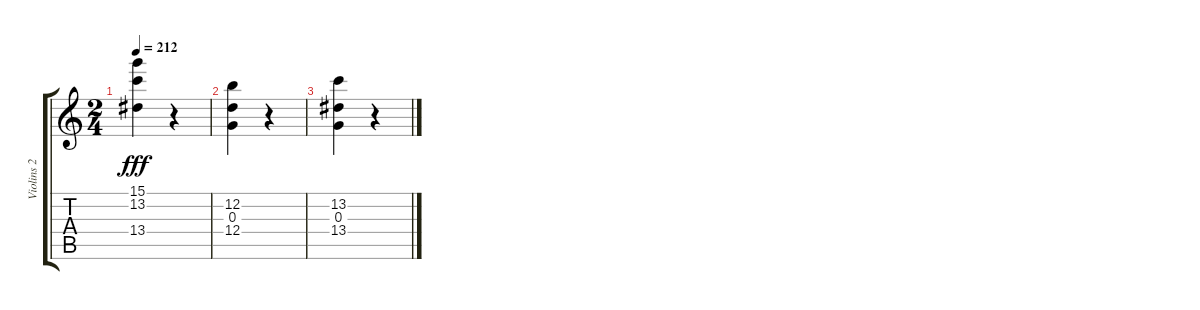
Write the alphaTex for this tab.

\track ("Violins 2" "Violins 2") {instrument contrabass}
\staff {score tabs}
\tuning (E4 B3 G3 D3 A2 E2) {hide}
\ts (2 4)
\tempo 212
\clef g2
\ks c
(15.1 13.2 13.4).4{dy fff} r.4 |
(12.2 0.3 12.4).4 r.4 |
(13.2 0.3 13.4).4 r.4
